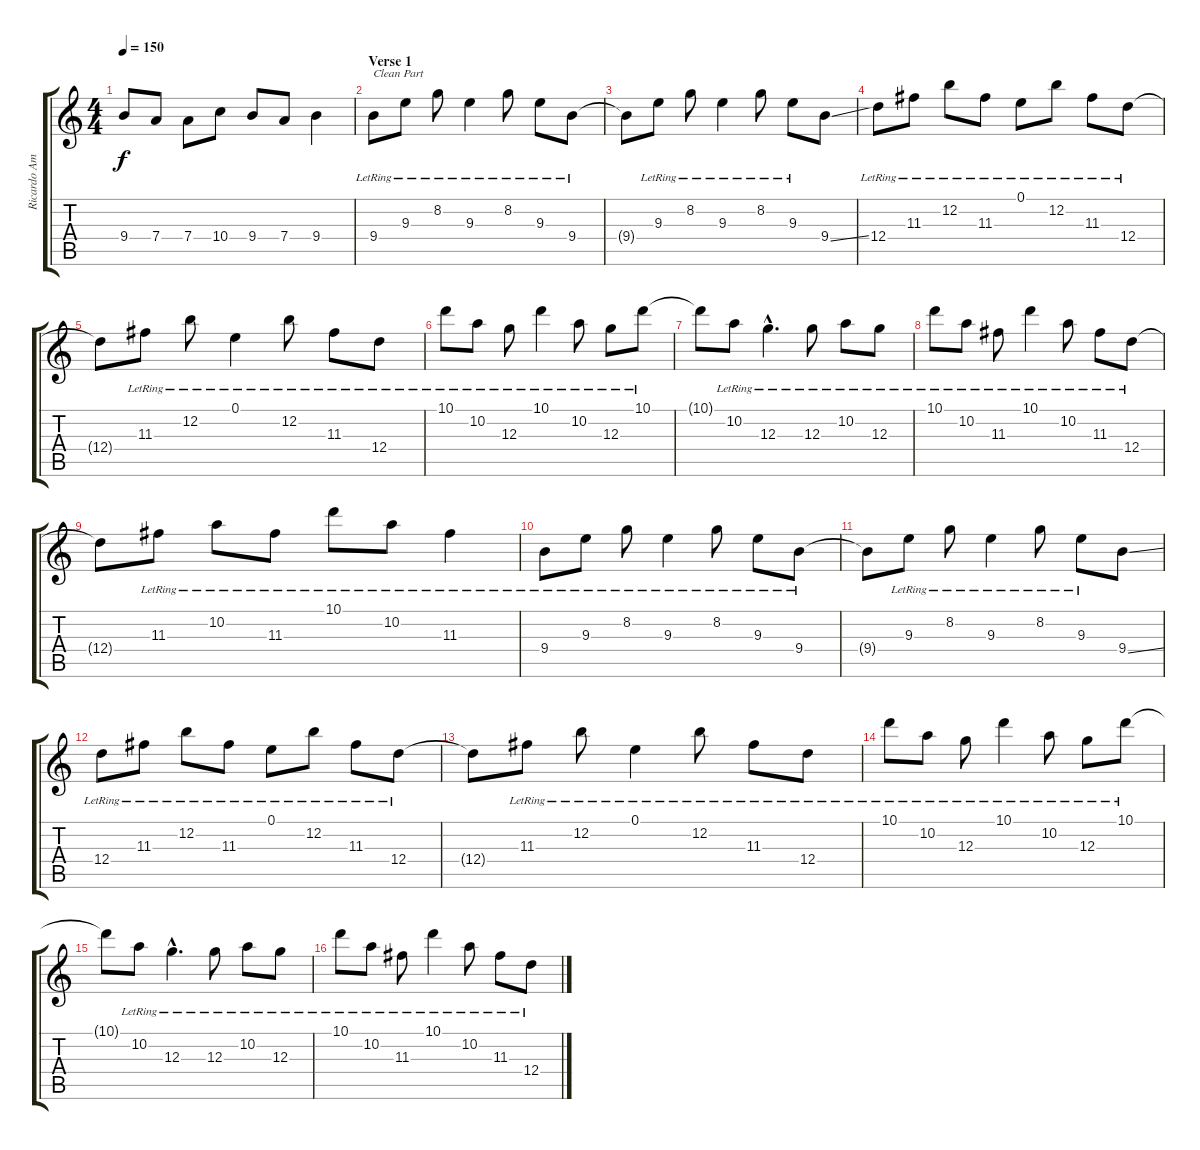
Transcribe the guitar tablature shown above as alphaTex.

\track ("Ricardo Amorim (Electric Guitar1)" "Ricardo Am") {instrument distortionguitar}
\staff {score tabs}
\tuning (E4 B3 G3 D3 A2 E2) {hide}
\ts (4 4)
\tempo 150
\clef g2
\ks c
9.4.8{dy f} 7.4.8 7.4.8 10.4.8 9.4.8 7.4.8 9.4.4 |
\section ("" "Verse 1")
9.4{lr}.8{txt "Clean Part" volume 14 instrument electricguitarjazz} 9.3{lr}.8 8.2{lr}.8 9.3{lr}.4 8.2{lr}.8 9.3{lr}.8 9.4{lr}.8 |
9.4{t}.8 9.3{lr}.8 8.2{lr}.8 9.3{lr}.4 8.2{lr}.8 9.3{lr}.8 9.4{ss}.8 |
12.4{lr}.8 11.3{lr}.8 12.2{lr}.8 11.3{lr}.8 0.1{lr}.8 12.2{lr}.8 11.3{lr}.8 12.4{lr}.8 |
12.4{t}.8 11.3{lr}.8 12.2{lr}.8 0.1{lr}.4 12.2{lr}.8 11.3{lr}.8 12.4{lr}.8 |
10.1{lr}.8 10.2{lr}.8 12.3{lr}.8 10.1{lr}.4 10.2{lr}.8 12.3{lr}.8 10.1{lr}.8 |
10.1{t}.8 10.2{lr}.8 12.3{hac lr}.4{d} 12.3{lr}.8 10.2{lr}.8 12.3{lr}.8 |
10.1{lr}.8 10.2{lr}.8 11.3{lr}.8 10.1{lr}.4 10.2{lr}.8 11.3{lr}.8 12.4{lr}.8 |
12.4{t}.8 11.3{lr}.8 10.2{lr}.8 11.3{lr}.8 10.1{lr}.8 10.2{lr}.8 11.3{lr}.4 |
9.4{lr}.8{volume 12 instrument electricguitarjazz} 9.3{lr}.8 8.2{lr}.8 9.3{lr}.4 8.2{lr}.8 9.3{lr}.8 9.4{lr}.8 |
9.4{t}.8 9.3{lr}.8 8.2{lr}.8 9.3{lr}.4 8.2{lr}.8 9.3{lr}.8 9.4{ss}.8 |
12.4{lr}.8 11.3{lr}.8 12.2{lr}.8 11.3{lr}.8 0.1{lr}.8 12.2{lr}.8 11.3{lr}.8 12.4{lr}.8 |
12.4{t}.8 11.3{lr}.8 12.2{lr}.8 0.1{lr}.4 12.2{lr}.8 11.3{lr}.8 12.4{lr}.8 |
10.1{lr}.8 10.2{lr}.8 12.3{lr}.8 10.1{lr}.4 10.2{lr}.8 12.3{lr}.8 10.1{lr}.8 |
10.1{t}.8 10.2{lr}.8 12.3{hac lr}.4{d} 12.3{lr}.8 10.2{lr}.8 12.3{lr}.8 |
10.1{lr}.8 10.2{lr}.8 11.3{lr}.8 10.1{lr}.4 10.2{lr}.8 11.3{lr}.8 12.4{lr}.8
